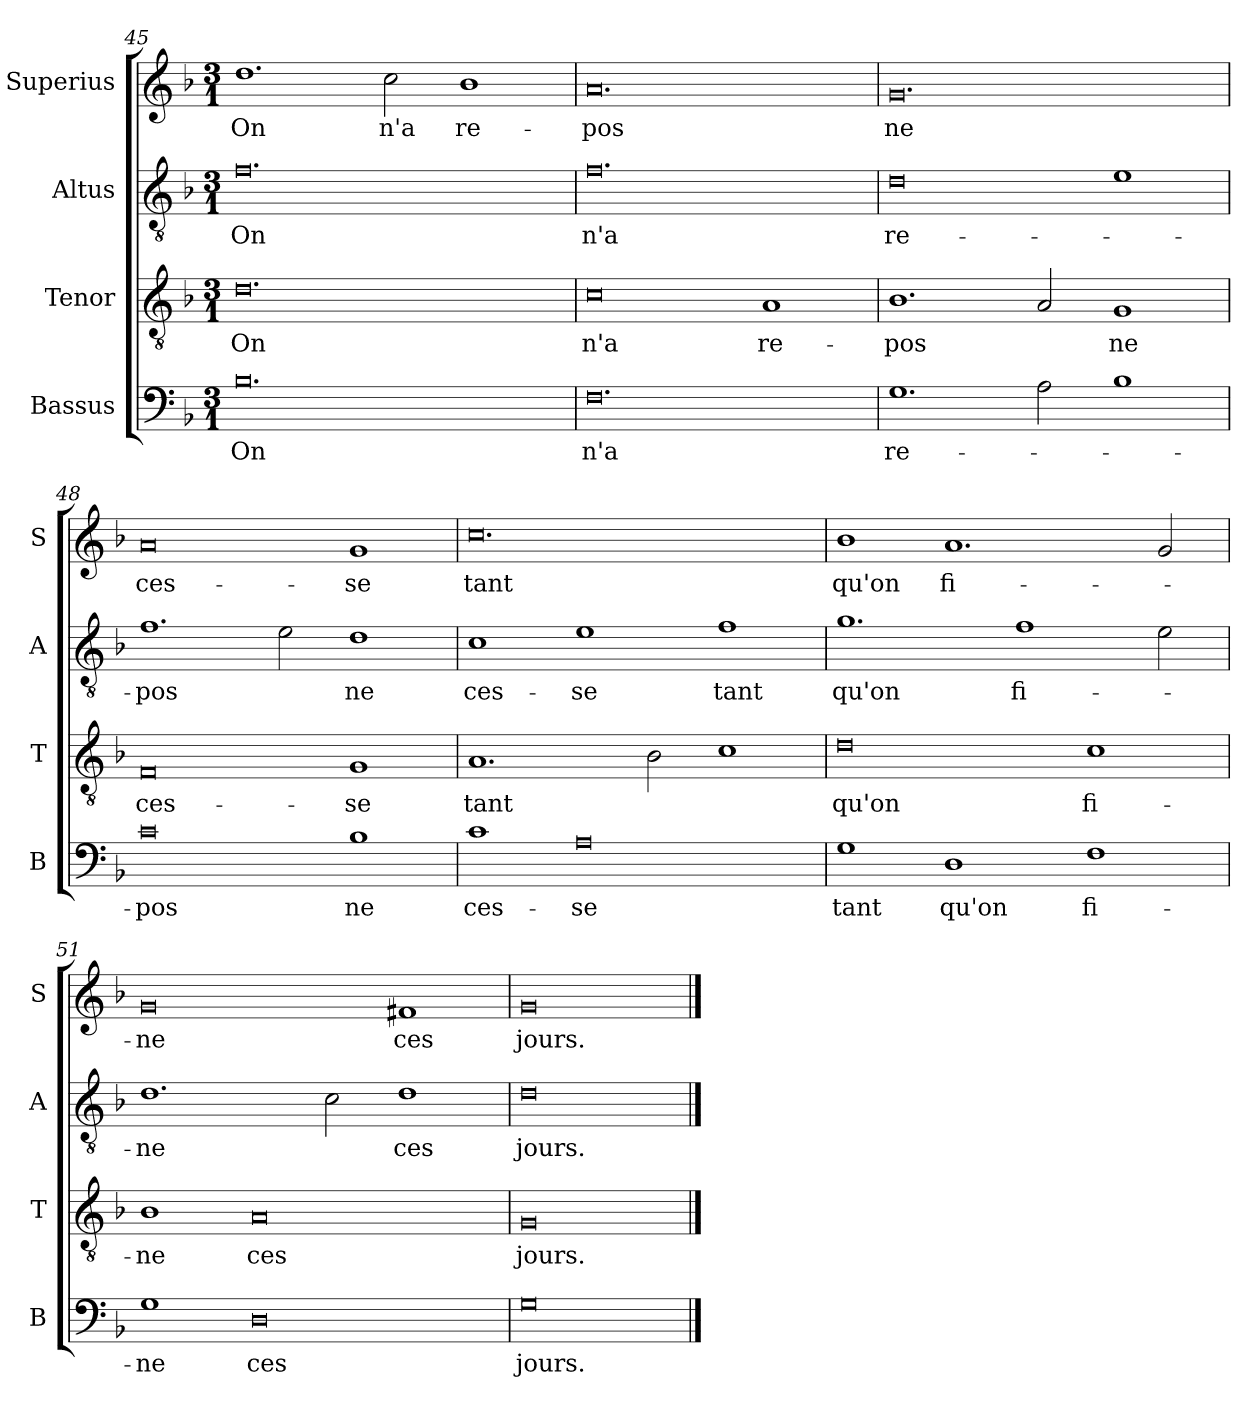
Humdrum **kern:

**kern	**text	**kern	**text	**kern	**text	**kern	**text
*part4	*part4	*part3	*part3	*part2	*part2	*part1	*part1
*staff4	*staff4	*staff3	*staff3	*staff2	*staff2	*staff1	*staff1
*I"Bassus	*	*I"Tenor	*	*I"Altus	*	*I"Superius	*
*I'B	*	*I'T	*	*I'A	*	*I'S	*
*clefF4	*	*clefGv2	*	*clefGv2	*	*clefG2	*
*k[b-]	*	*k[b-]	*	*k[b-]	*	*k[b-]	*
*M3/1	*	*M3/1	*	*M3/1	*	*M3/1	*
=45	=45	=45	=45	=45	=45	=45	=45
!	!LO:LY:i	!	!	!	!	!	!
0.B-	On	0.d	On	0.f	On	1.dd	On
.	.	.	.	.	.	2cc	n'a
.	.	.	.	.	.	1b-	re-
=46	=46	=46	=46	=46	=46	=46	=46
!	!LO:LY:i	!	!	!	!	!	!
0.F	n'a	0c	n'a	0.f	n'a	0.a	-pos
.	.	1A	re-	.	.	.	.
=47	=47	=47	=47	=47	=47	=47	=47
!	!LO:LY:i	!	!	!	!	!	!
1.G	re-	1.B-	-pos	0d	re-	0.g	ne
2A	.	2A	.	.	.	.	.
1B-	.	1G	ne	1e	.	.	.
=48	=48	=48	=48	=48	=48	=48	=48
!	!LO:LY:i	!	!	!	!	!	!
0c	-pos	0F	ces-	1.f	-pos	0a	ces-
.	.	.	.	2e	.	.	.
!	!LO:LY:i	!	!	!	!	!	!
1B-	ne	1G	-se	1d	ne	1g	-se
=49	=49	=49	=49	=49	=49	=49	=49
!	!LO:LY:i	!	!	!	!	!	!
1c	ces-	1.A	tant	1c	ces-	0.cc	tant
!	!LO:LY:i	!	!	!	!	!	!
0A	-se	.	.	1e	-se	.	.
.	.	2B-	.	.	.	.	.
.	.	1c	.	1f	tant	.	.
=50	=50	=50	=50	=50	=50	=50	=50
!	!LO:LY:i	!	!	!	!	!	!
1G	tant	0d	qu'on	1.g	qu'on	1b-	qu'on
!	!LO:LY:i	!	!	!	!	!	!
1D	qu'on	.	.	.	.	1.a	fi-
.	.	.	.	1f	fi-	.	.
!	!LO:LY:i	!	!	!	!	!	!
1F	fi-	1c	fi-	.	.	.	.
.	.	.	.	2e	.	2g	.
=51	=51	=51	=51	=51	=51	=51	=51
!	!LO:LY:i	!	!	!	!	!	!
1G	-ne	1B-	-ne	1.d	-ne	0g	-ne
!	!LO:LY:i	!	!	!	!	!	!
0D	ces	0A	ces	.	.	.	.
.	.	.	.	2c	.	.	.
.	.	.	.	1d	ces	1f#X	ces
=52	=52	=52	=52	=52	=52	=52	=52
!	!LO:LY:i	!	!	!	!	!	!
0G	jours.	0G	jours.	0d	jours.	0g	jours.
==	==	==	==	==	==	==	==
*-	*-	*-	*-	*-	*-	*-	*-
